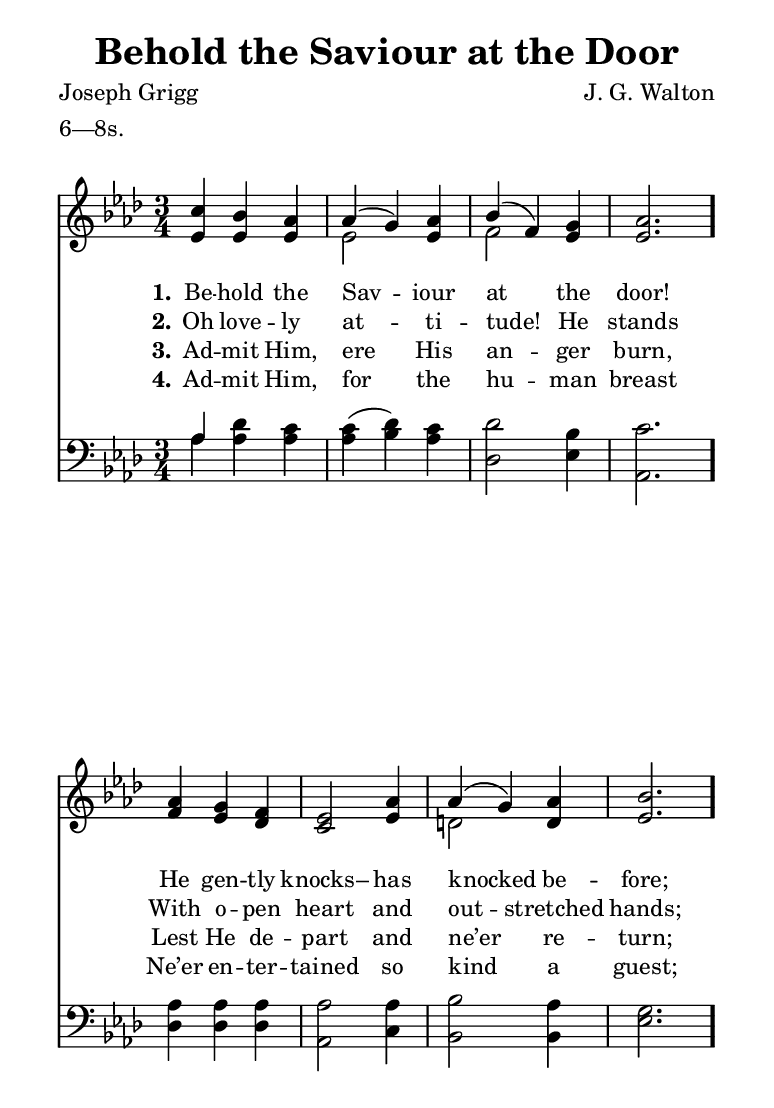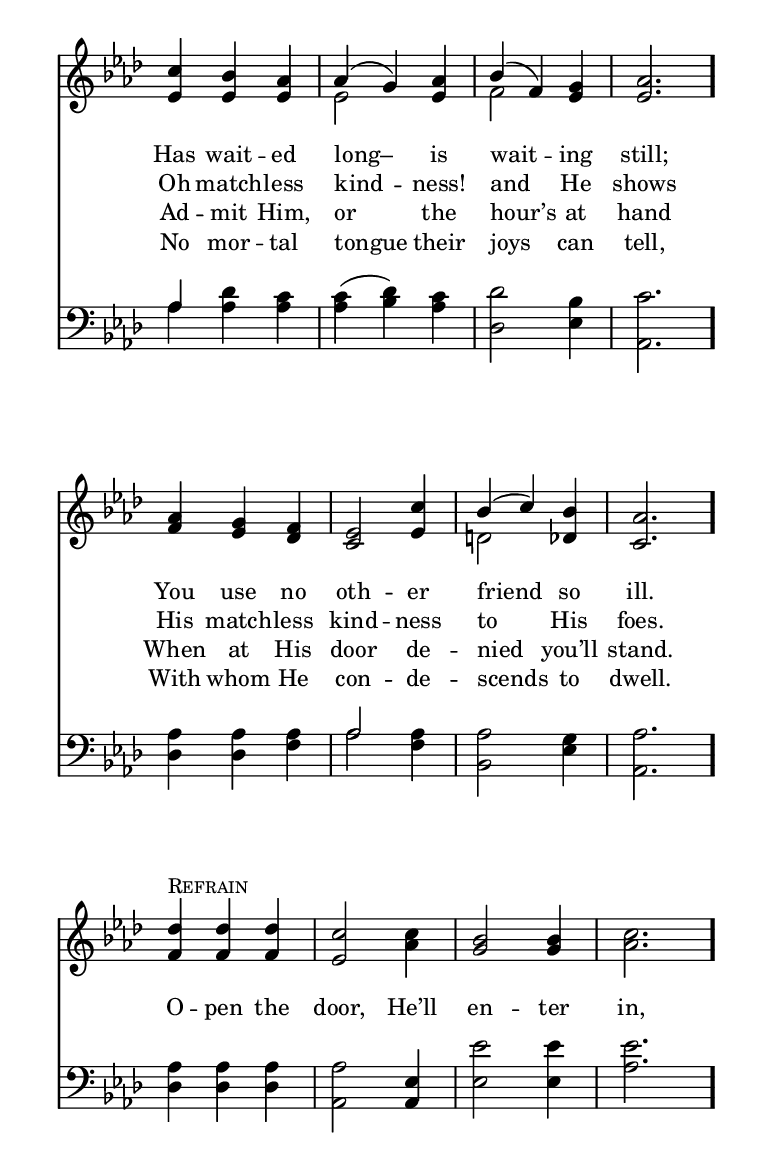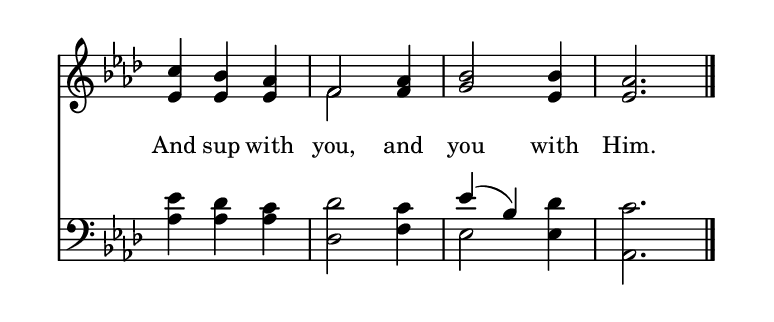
\include "common/global.ily"
\paper {
  \include "common/paper.ily"
  system-count = #(cond (is-eogsized 4) (#t #f))
}

\header{
  %gospel
  hymnnumber = "4"
  title = "Behold the Saviour at the Door"
  tunename = "St. Catherine"
  meter = "6—8s."
  poet = "Joseph Grigg"
  composer = "J. G. Walton"
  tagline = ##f
}

patternA = { c4 c4 c4 | c4( c4) c4 | c4( c4) c4 | c2. \eogbreak } % Soprano 1
patternB = { c4 c4 c4 | c2      c4 | c4( c4) c4 | c2. \eogbreak } % Soprano 2
patternC = { c4 c4 c4 | c2      c4 | c2      c4 | c2. \eogbreak } % Alto 1 & Tenor / Bass 2
patternD = { c4 c4 c4 | c2      c4 | c2      c4 | c2. \eogbreak } % Alto 2
patternE = { c4 c4 c4 | c4( c4) c4 | c2      c4 | c2. \eogbreak } % Tenor / Bass 1

patternR = { c4 c4 c4 | c2      c4 | c2      c4 | c2. \eogbreak } % Soprano / Alto / Bass Refrain
patternS = { c4 c4 c4 | c2      c4 | c4( c4) c4 | c2. \eogbreak } % Tenor Refrain

global = {
  \include "common/overrides.ily"
  \override Staff.TimeSignature.style = #'numbered \time 3/4
  \once \override Score.MetronomeMark.transparent = ##t
  \tempo 4 = 96
  \key aes \major
  \autoBeamOff
}

notesSoprano = {
\global
\relative c'' {

  \changePitch \patternA { c bes aes   | aes g aes | bes f g   | aes }
  \changePitch \patternB { aes g f     | ees aes   | aes g aes | bes }
  \changePitch \patternA { c bes aes   | aes g aes | bes f g   | aes }
  \changePitch \patternB { aes g f     | ees c'    | bes c bes | aes }

  << s^\markup { \small \caps "Refrain" }
  \changePitch \patternR { des des des | c c       | bes bes   | c   } >>
  \changePitch \patternR { c bes aes   | f aes     | bes bes   | aes }
  \bar "|."

}
}

notesAlto = {
\global
\relative e' {

  \changePitch \patternC { ees ees ees | ees ees | f ees | ees }
  \changePitch \patternD { f ees des   | c ees   | d d   | ees }
  \changePitch \patternC { ees ees ees | ees ees | f ees | ees }
  \changePitch \patternD { f ees des   | c ees   | d des | c   }

  \changePitch \patternR { f f f       | ees aes | g g   | aes }
  \changePitch \patternR { ees ees ees | f f     | g ees | ees }

}
}

notesTenor = {
\global
\relative a {

  \changePitch \patternE { aes des c   | c des c | des bes     | c   }
  \changePitch \patternC { aes aes aes | aes aes | bes aes     | g   }
  \changePitch \patternE { aes des c   | c des c | des bes     | c   }
  \changePitch \patternC { aes aes aes | aes aes | aes g       | aes }

  \changePitch \patternR { aes aes aes | aes ees | ees' ees    | ees }
  \changePitch \patternS { ees des c   | des c   | ees bes des | c   }

}
}

notesBass = {
\global
\relative f {

  \changePitch \patternE { aes aes aes | aes bes aes | des, ees | aes, }
  \changePitch \patternC { des des des | aes c       | bes bes  | ees  }
  \changePitch \patternE { aes aes aes | aes bes aes | des, ees | aes, }
  \changePitch \patternC { des des f   | aes f       | bes, ees | aes, }

  \changePitch \patternR { des des des | aes aes     | ees' ees | aes  }
  \changePitch \patternR { aes aes aes | des, f      | ees ees  | aes, }

}
}

Refrain = \lyricmode {

  O -- pen the door, He’ll en -- ter in, \bar "."
  And sup with you, and you with Him. \bar "."

}

wordsA = \lyricmode {
\set stanza = "1."

  Be -- hold the Sav -- iour at the door! \bar "."
  He gen -- tly knocks– has knocked be -- fore; \bar "."
  Has wait -- ed long– is wait -- ing still; \bar "."
  You use no oth -- er friend so ill. \bar "."

}

wordsB = \lyricmode {
\set stanza = "2."

  Oh love -- ly at -- ti -- tude! He stands
  With o -- pen heart and out -- stretched hands;
  Oh match -- less kind -- ness! and He shows
  His match -- less kind -- ness to His foes.
  \Refrain
}

wordsC = \lyricmode {
\set stanza = "3."

  Ad -- mit Him, ere His an -- ger burn,
  Lest He de -- part and ne’er re -- turn;
  Ad -- mit Him, or the hour’s at hand
  When at His door de -- nied you’ll stand.

}

wordsD = \lyricmode {
\set stanza = "4."

  Ad -- mit Him, for the hu -- man breast
  Ne’er en -- ter -- tained so kind a guest;
  No mor -- tal tongue their joys can tell,
  With whom He con -- de -- scends to dwell.

}


\score {
  \context ChoirStaff <<
    \context Staff = upper <<
      \set Staff.autoBeaming = ##f
      \set ChoirStaff.systemStartDelimiter = #'SystemStartBar
      \set ChoirStaff.printPartCombineTexts = ##f
      \partcombine #'(2 . 9) \notesSoprano \notesAlto
      \context NullVoice = sopranos { \voiceOne << \notesSoprano >> }
      \context Lyrics = one   \lyricsto sopranos \wordsA
      \context Lyrics = two   \lyricsto sopranos \wordsB
      \context Lyrics = three \lyricsto sopranos \wordsC
      \context Lyrics = four  \lyricsto sopranos \wordsD
    >>
    \context Staff = men <<
      \set Staff.autoBeaming = ##f
      \clef bass
      \set ChoirStaff.printPartCombineTexts = ##f
      \partcombine #'(2 . 9) \notesTenor \notesBass
    >>
  >>
  \layout {
    \include "common/layout.ily"
  }
  \midi{
    \include "common/midi.ily"
  }
}

\version "2.19.49"  % necessary for upgrading to future LilyPond versions.

% vi:set et ts=2 sw=2 ai nocindent syntax=lilypond:
